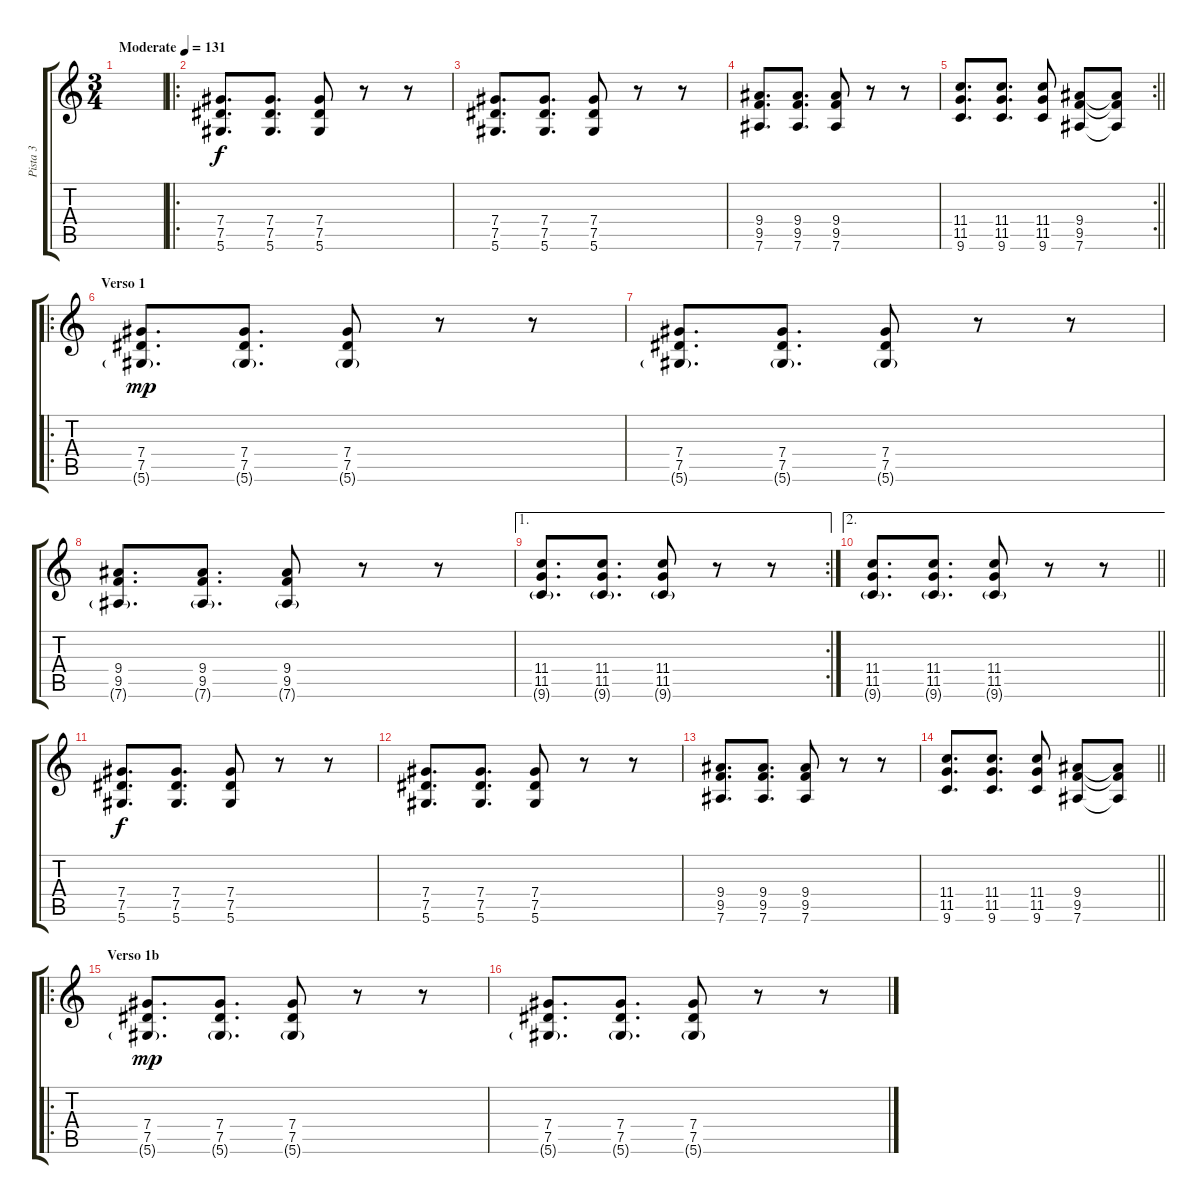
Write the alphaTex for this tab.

\track ("Pista 3" "Pista 3") {instrument distortionguitar}
\staff {score tabs}
\tuning (Eb4 Bb3 Gb3 Db3 Ab2 Eb2) {hide}
\ts (3 4)
\tempo (131 "Moderate")
\clef g2
\ks c
|
\ro
(7.4 7.5 5.6).8{d} (7.4 7.5 5.6).8{d} (7.4 7.5 5.6).8 r.8 r.8 |
(7.4 7.5 5.6).8{d} (7.4 7.5 5.6).8{d} (7.4 7.5 5.6).8 r.8 r.8 |
(9.4 9.5 7.6).8{d} (9.4 9.5 7.6).8{d} (9.4 9.5 7.6).8 r.8 r.8 |
\rc 2
\barLineRight lightlight
(11.4 11.5 9.6).8{d} (11.4 11.5 9.6).8{d} (11.4 11.5 9.6).8 (9.4 9.5 7.6).8 (9.4{t} 9.5{t} 7.6{t}).8 |
\ro
\section ("" "Verso 1")
(7.4 7.5 5.6{g}).8{d dy mp instrument electricguitarmuted} (7.4 7.5 5.6{g}).8{d} (7.4 7.5 5.6{g}).8 r.8 r.8 |
(7.4 7.5 5.6{g}).8{d} (7.4 7.5 5.6{g}).8{d} (7.4 7.5 5.6{g}).8 r.8 r.8 |
(9.4 9.5 7.6{g}).8{d} (9.4 9.5 7.6{g}).8{d} (9.4 9.5 7.6{g}).8 r.8 r.8 |
\ae 1
\rc 2
(11.4 11.5 9.6{g}).8{d} (11.4 11.5 9.6{g}).8{d} (11.4 11.5 9.6{g}).8 r.8 r.8 |
\ae 2
\barLineRight lightlight
(11.4 11.5 9.6{g}).8{d} (11.4 11.5 9.6{g}).8{d} (11.4 11.5 9.6{g}).8 r.8 r.8 |
\section ("" "")
(7.4 7.5 5.6).8{d dy f instrument distortionguitar} (7.4 7.5 5.6).8{d} (7.4 7.5 5.6).8 r.8 r.8 |
(7.4 7.5 5.6).8{d} (7.4 7.5 5.6).8{d} (7.4 7.5 5.6).8 r.8 r.8 |
(9.4 9.5 7.6).8{d} (9.4 9.5 7.6).8{d} (9.4 9.5 7.6).8 r.8 r.8 |
\barLineRight lightlight
(11.4 11.5 9.6).8{d} (11.4 11.5 9.6).8{d} (11.4 11.5 9.6).8 (9.4 9.5 7.6).8 (9.4{t} 9.5{t} 7.6{t}).8 |
\ro
\section ("" "Verso 1b")
(7.4 7.5 5.6{g}).8{d dy mp instrument electricguitarmuted} (7.4 7.5 5.6{g}).8{d} (7.4 7.5 5.6{g}).8 r.8 r.8 |
(7.4 7.5 5.6{g}).8{d} (7.4 7.5 5.6{g}).8{d} (7.4 7.5 5.6{g}).8 r.8 r.8
